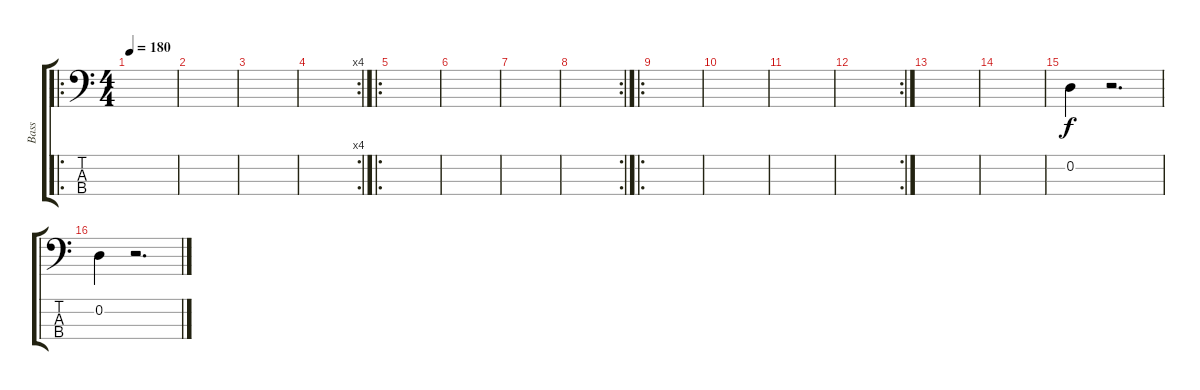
\track ("Bass" "Bass") {instrument electricbasspick}
\staff {score tabs}
\tuning (G2 D2 A1 E1) {hide}
\ro
\ts (4 4)
\tempo 180
\clef f4
\ks c
|
|
|
\rc 4
|
\ro
|
|
|
\rc 2
|
\ro
|
|
|
\rc 2
|
|
|
0.2.4 r.2{d} |
0.2.4 r.2{d}
